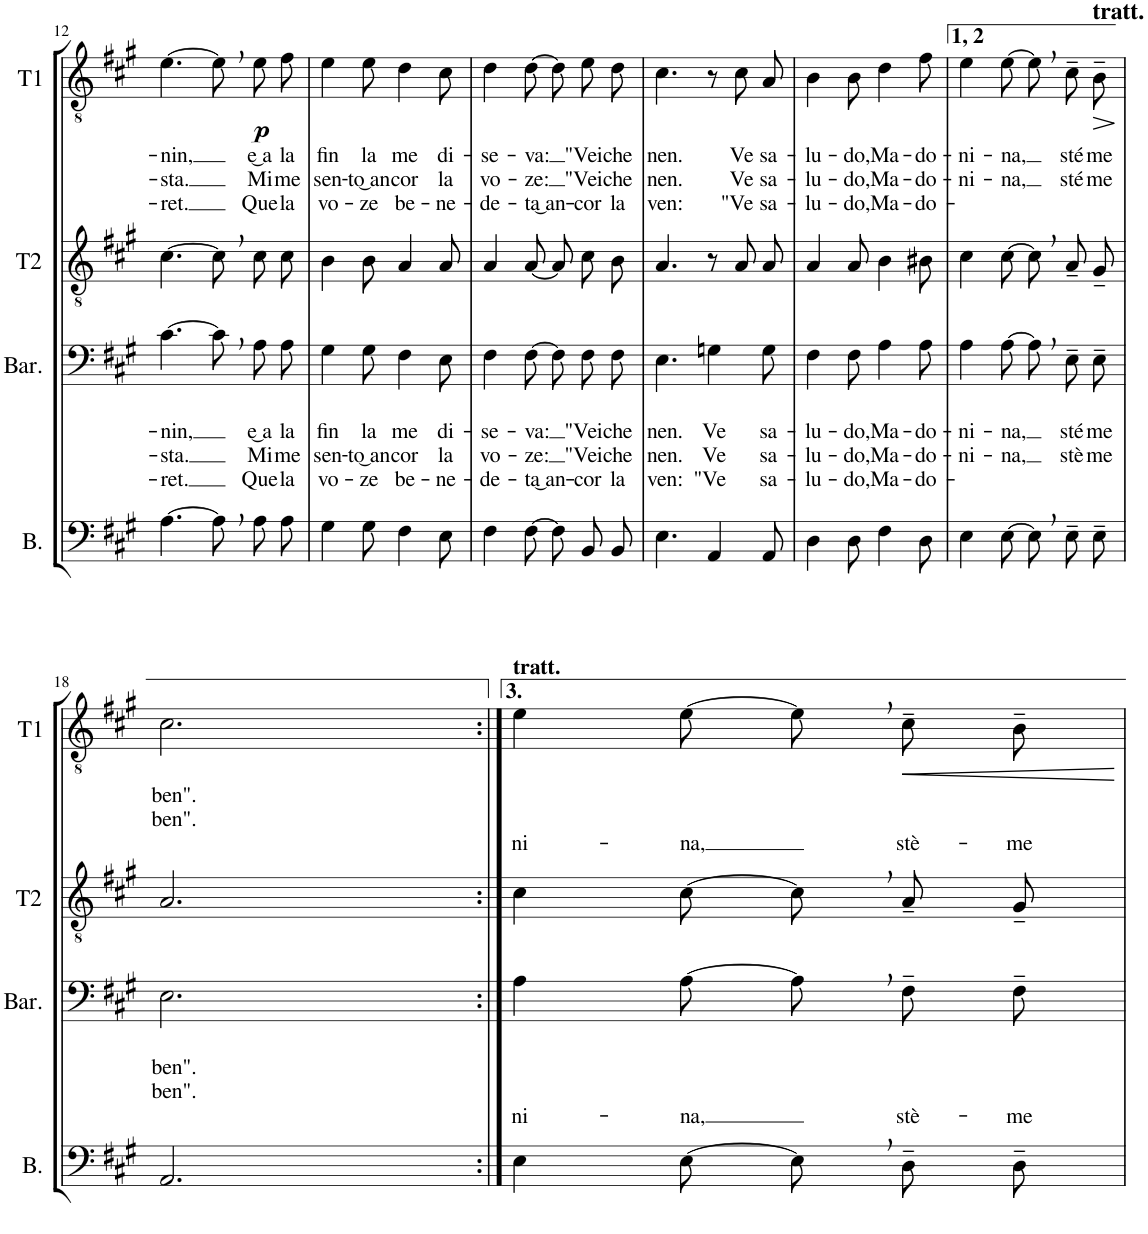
**kern	**kern	**text	**text	**text	**text	**kern	**kern	**text	**text	**text	**text	**dynam
*part4	*part3	*part3	*part3	*part3	*part3	*part2	*part1	*part1	*part1	*part1	*part1	*part1
*staff4	*staff3	*staff3	*staff3	*staff3	*staff3	*staff2	*staff1	*staff1	*staff1	*staff1	*staff1	*staff1
*I"Basso	*I"Baritono	*	*	*	*	*I"Tenore II	*I"Tenore I	*	*	*	*	*
*I'B.	*I'Bar.	*	*	*	*	*I'T2	*I'T1	*	*	*	*	*
!!LO:PB:g=z
*clefF4	*clefF4	*	*	*	*	*clefGv2	*clefGv2	*	*	*	*	*
*k[f#c#g#]	*k[f#c#g#]	*	*	*	*	*k[f#c#g#]	*k[f#c#g#]	*	*	*	*	*
*M6/8	*M6/8	*	*	*	*	*M6/8	*M6/8	*	*	*	*	*
=12	=12	=12	=12	=12	=12	=12	=12	=12	=12	=12	=12	=12
!	!	!	!LO:LY:b	!LO:LY:b	!LO:LY:b	!	!	!	!LO:LY:b	!LO:LY:b	!LO:LY:b	!
[4.A\	[4.c#\	.	-nin,	-sta.	-ret.	[4.c#\	[4.e\	.	-nin,	-sta.	-ret.	.
8A,\L]	8c#,\L]	.	.	.	.	8c#,\L]	8e,\L]	.	.	.	.	.
!	!	!	!LO:LY:b	!LO:LY:b	!LO:LY:b	!	!	!	!LO:LY:b	!LO:LY:b	!LO:LY:b	!LO:DY:b
8A\	8A\	.	e͜ a	Mi	Que-	8c#\	8e\	.	e͜ a	Mi	Que-	p
!	!	!	!LO:LY:b	!LO:LY:b	!LO:LY:b	!	!	!	!LO:LY:b	!LO:LY:b	!LO:LY:b	!
8A\J	8A\J	.	la	me	-la	8c#\J	8f#\J	.	la	me	-la	.
=13	=13	=13	=13	=13	=13	=13	=13	=13	=13	=13	=13	=13
!	!	!	!LO:LY:b	!LO:LY:b	!LO:LY:b	!	!	!	!LO:LY:b	!LO:LY:b	!LO:LY:b	!
4G#\	4G#\	.	fin	sen-	vo-	4B\	4e\	.	fin	sen-	vo-	.
!	!	!	!LO:LY:b	!LO:LY:b	!LO:LY:b	!	!	!	!LO:LY:b	!LO:LY:b	!LO:LY:b	!
8G#\	8G#\	.	la	-to͜ an-	-ze	8B\	8e\	.	la	-to͜ an-	-ze	.
!	!	!	!LO:LY:b	!LO:LY:b	!LO:LY:b	!	!	!	!LO:LY:b	!LO:LY:b	!LO:LY:b	!
4F#\	4F#\	.	me	-cor	be-	4A/	4d\	.	me	-cor	be-	.
!	!	!	!LO:LY:b	!LO:LY:b	!LO:LY:b	!	!	!	!LO:LY:b	!LO:LY:b	!LO:LY:b	!
8E\	8E\	.	di-	la	-ne-	8A/	8c#\	.	di-	la	-ne-	.
=14	=14	=14	=14	=14	=14	=14	=14	=14	=14	=14	=14	=14
!	!	!	!LO:LY:b	!LO:LY:b	!LO:LY:b	!	!	!	!LO:LY:b	!LO:LY:b	!LO:LY:b	!
4F#\	4F#\	.	-se-	vo-	-de-	4A/	4d\	.	-se-	vo-	-de-	.
!	!	!	!LO:LY:b	!LO:LY:b	!LO:LY:b	!	!	!	!LO:LY:b	!LO:LY:b	!LO:LY:b	!
[8F#\	[8F#\	.	-va:	-ze:	-ta͜ an-	[8A/	[8d\	.	-va:	-ze:	-ta͜ an-	.
8F#\L]	8F#\L]	.	.	.	.	8A/L]	8d\L]	.	.	.	.	.
!	!	!	!LO:LY:b	!LO:LY:b	!LO:LY:b	!	!	!	!LO:LY:b	!LO:LY:b	!LO:LY:b	!
8BB\	8F#\	.	"Vei	"Vei	-cor	8c#/	8e\	.	"Vei	"Vei	-cor	.
!	!	!	!LO:LY:b	!LO:LY:b	!LO:LY:b	!	!	!	!LO:LY:b	!LO:LY:b	!LO:LY:b	!
8BB\J	8F#\J	.	che	che	la	8B/J	8d\J	.	che	che	la	.
=15	=15	=15	=15	=15	=15	=15	=15	=15	=15	=15	=15	=15
!	!	!	!LO:LY:b	!LO:LY:b	!LO:LY:b	!	!	!	!LO:LY:b	!LO:LY:b	!LO:LY:b	!
4.E\	4.E\	.	nen.	nen.	ven:	4.A/	4.c#\	.	nen.	nen.	ven:	.
!	!	!	!LO:LY:b	!LO:LY:b	!LO:LY:b	!	!	!	!	!	!	!
4AA/	4Gn\	.	Ve	Ve	"Ve	8r	8r	.	.	.	.	.
!	!	!	!	!	!	!	!	!	!LO:LY:b	!LO:LY:b	!LO:LY:b	!
.	.	.	.	.	.	8A/L	8c#\L	.	Ve	Ve	"Ve	.
!	!	!	!LO:LY:b	!LO:LY:b	!LO:LY:b	!	!	!	!LO:LY:b	!LO:LY:b	!LO:LY:b	!
8AA/	8G\	.	sa-	sa-	sa-	8A/J	8A\J	.	sa-	sa-	sa-	.
=16	=16	=16	=16	=16	=16	=16	=16	=16	=16	=16	=16	=16
!	!	!	!LO:LY:b	!LO:LY:b	!LO:LY:b	!	!	!	!LO:LY:b	!LO:LY:b	!LO:LY:b	!
4D\	4F#\	.	-lu-	-lu-	-lu-	4A/	4B\	.	-lu-	-lu-	-lu-	.
!	!	!	!LO:LY:b	!LO:LY:b	!LO:LY:b	!	!	!	!LO:LY:b	!LO:LY:b	!LO:LY:b	!
8D\	8F#\	.	-do,	-do,	-do,	8A/	8B\	.	-do,	-do,	-do,	.
!	!	!	!LO:LY:b	!LO:LY:b	!LO:LY:b	!	!	!	!LO:LY:b	!LO:LY:b	!LO:LY:b	!
4F#\	4A\	.	Ma-	Ma-	Ma-	4B\	4d\	.	Ma-	Ma-	Ma-	.
!	!	!	!LO:LY:b	!LO:LY:b	!LO:LY:b	!	!	!	!LO:LY:b	!LO:LY:b	!LO:LY:b	!
8D\	8A\	.	-do-	-do-	-do-	8B#X\	8f#\	.	-do-	-do-	-do-	.
=17	=17	=17	=17	=17	=17	=17	=17	=17	=17	=17	=17	=17
!	!	!	!LO:LY:b	!LO:LY:b	!LO:LY:b	!	!	!	!LO:LY:b	!LO:LY:b	!LO:LY:b	!
4E\	4A\	.	-ni-	-ni-	-.	4c#\	4e\	.	-ni-	-ni-	-.	.
!	!	!	!LO:LY:b	!LO:LY:b	!	!	!	!	!LO:LY:b	!LO:LY:b	!	!
[8E\	[8A\	.	-na,	-na,	.	[8c#\	[8e\	.	-na,	-na,	.	.
8E,\L]	8A,\L]	.	.	.	.	8c#,/L]	8e,\L]	.	.	.	.	.
!	!	!	!LO:LY:b	!LO:LY:b	!	!	!	!	!LO:LY:b	!LO:LY:b	!	!
8E~\	8E~\	.	sté-	stè-	.	8A~/	8c#~\	.	sté-	sté-	.	.
!	!	!	!	!	!	!	!LO:TX:a:B:t=tratt.	!	!	!	!	!
!	!	!	!LO:LY:b	!LO:LY:b	!	!	!	!	!LO:LY:b	!LO:LY:b	!	!LO:HP:b
8E~\J	8E~\J	.	-me	-me	.	8G#~/J	8B~\J	.	-me	-me	.	>
.	.	.	.	.	.	.	.	.	.	.	.	]
!!LO:LB:g=z
=18	=18	=18	=18	=18	=18	=18	=18	=18	=18	=18	=18	=18
!	!	!	!LO:LY:b	!LO:LY:b	!	!	!	!	!LO:LY:b	!LO:LY:b	!	!
2.AA/	2.E\	.	ben".	ben".	.	2.A/	2.c#\	.	ben".	ben".	.	.
=19:|!	=19:|!	=19:|!	=19:|!	=19:|!	=19:|!	=19:|!	=19:|!	=19:|!	=19:|!	=19:|!	=19:|!	=19:|!
!	!	!	!	!	!	!	!LO:TX:a:B:t=tratt.	!	!	!	!	!
!	!	!	!	!	!LO:LY:b	!	!	!	!	!	!LO:LY:b	!
4E\	4A\	.	.	.	-ni-	4c#\	4e\	.	.	.	-ni-	.
!	!	!	!	!	!LO:LY:b	!	!	!	!	!	!LO:LY:b	!
[8E\	[8A\	.	.	.	-na,	[8c#\	[8e\	.	.	.	-na,	.
8E,\L]	8A,\L]	.	.	.	.	8c#,/L]	8e,\L]	.	.	.	.	.
!	!	!	!	!	!LO:LY:b	!	!	!	!	!	!LO:LY:b	!LO:HP:b
8D~\	8F#~\	.	.	.	stè-	8A~/	8c#~\	.	.	.	stè-	<
!	!	!	!	!	!LO:LY:b	!	!	!	!	!	!LO:LY:b	!
8D~\J	8F#~\J	.	.	.	-me	8G#~/J	8B~\J	.	.	.	-me	.
.	.	.	.	.	.	.	.	.	.	.	.	[
=	=	=	=	=	=	=	=	=	=	=	=	=
*-	*-	*-	*-	*-	*-	*-	*-	*-	*-	*-	*-	*-
